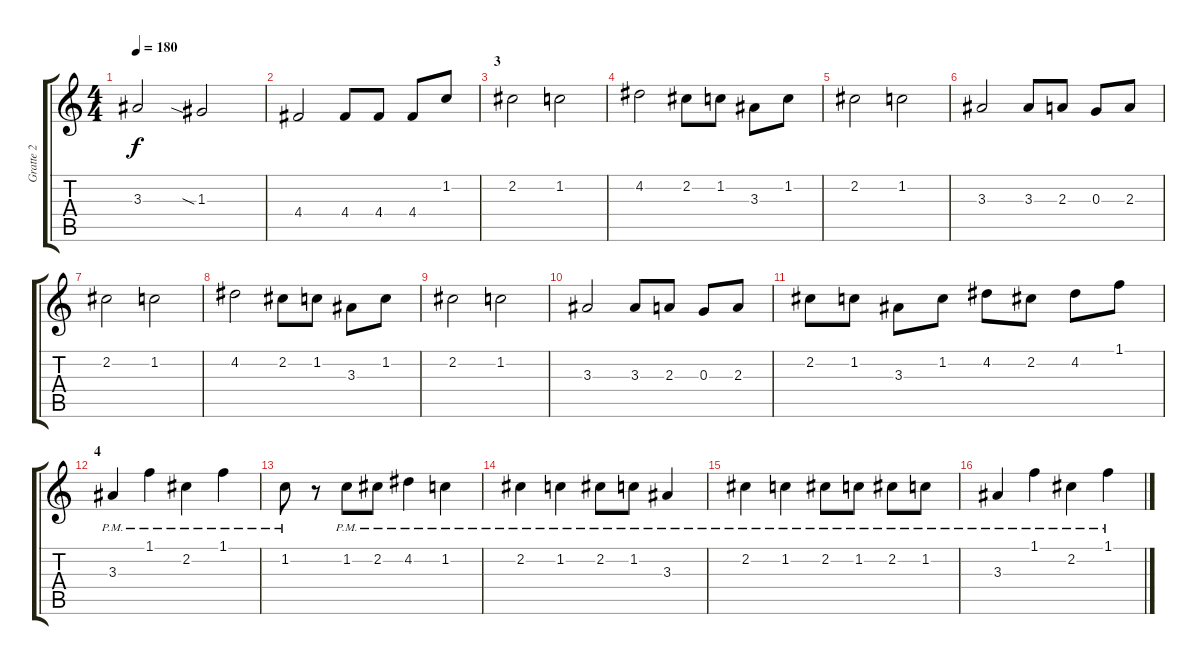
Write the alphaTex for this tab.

\track ("Gratte 2" "Gratte 2") {instrument overdrivenguitar}
\staff {score tabs}
\tuning (E4 B3 G3 D3 A2 E2) {hide}
\ts (4 4)
\tempo 180
\clef g2
\ks c
3.3.2{dy f} 1.3{sia}.2 |
4.4.2 4.4.8 4.4.8 4.4.8 1.2.8 |
\section ("" "3")
2.2.2 1.2.2 |
4.2.2 2.2.8 1.2.8 3.3.8 1.2.8 |
2.2.2 1.2.2 |
3.3.2 3.3.8 2.3.8 0.3.8 2.3.8 |
2.2.2 1.2.2 |
4.2.2 2.2.8 1.2.8 3.3.8 1.2.8 |
2.2.2 1.2.2 |
3.3.2 3.3.8 2.3.8 0.3.8 2.3.8 |
2.2.8 1.2.8 3.3.8 1.2.8 4.2.8 2.2.8 4.2.8 1.1.8 |
\section ("" "4")
3.3{pm}.4 1.1{pm}.4 2.2{pm}.4 1.1{pm}.4 |
1.2{pm}.8 r.8 1.2{pm}.8 2.2{pm}.8 4.2{pm}.4 1.2{pm}.4 |
2.2{pm}.4 1.2{pm}.4 2.2{pm}.8 1.2{pm}.8 3.3{pm}.4 |
2.2{pm}.4 1.2{pm}.4 2.2{pm}.8 1.2{pm}.8 2.2{pm}.8 1.2{pm}.8 |
3.3{pm}.4 1.1{pm}.4 2.2{pm}.4 1.1{pm}.4
